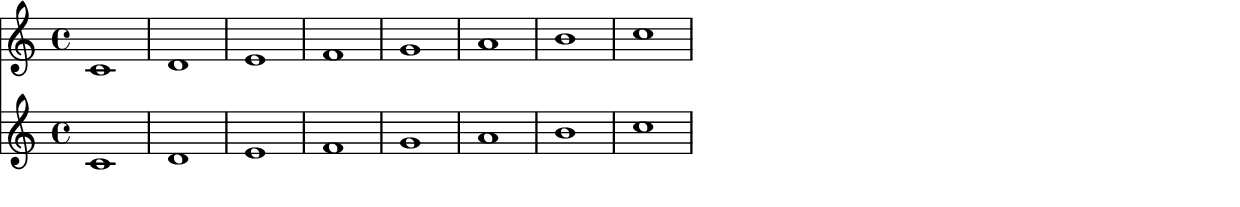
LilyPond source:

%% Generated by lilypond-book
%% Options: [indent=0\mm,line-width=345\pt]
\include "lilypond-book-preamble.ly"


% ****************************************************************
% Start cut-&-pastable-section
% ****************************************************************



\paper {
  indent = 0\mm
  line-width = 345\pt
  % offset the left padding, also add 1mm as lilypond creates cropped
  % images with a little space on the right
  line-width = #(- line-width (* mm  3.000000) (* mm 1))
}

\layout {
  
}





% ****************************************************************
% ly snippet:
% ****************************************************************
\sourcefileline 10
<< 
\new Staff {
\relative c' {
c1 d e f g a b c
}}
\new Staff { 
\relative c' {
c1 d e f g a b c
}}>>




% ****************************************************************
% end ly snippet
% ****************************************************************
